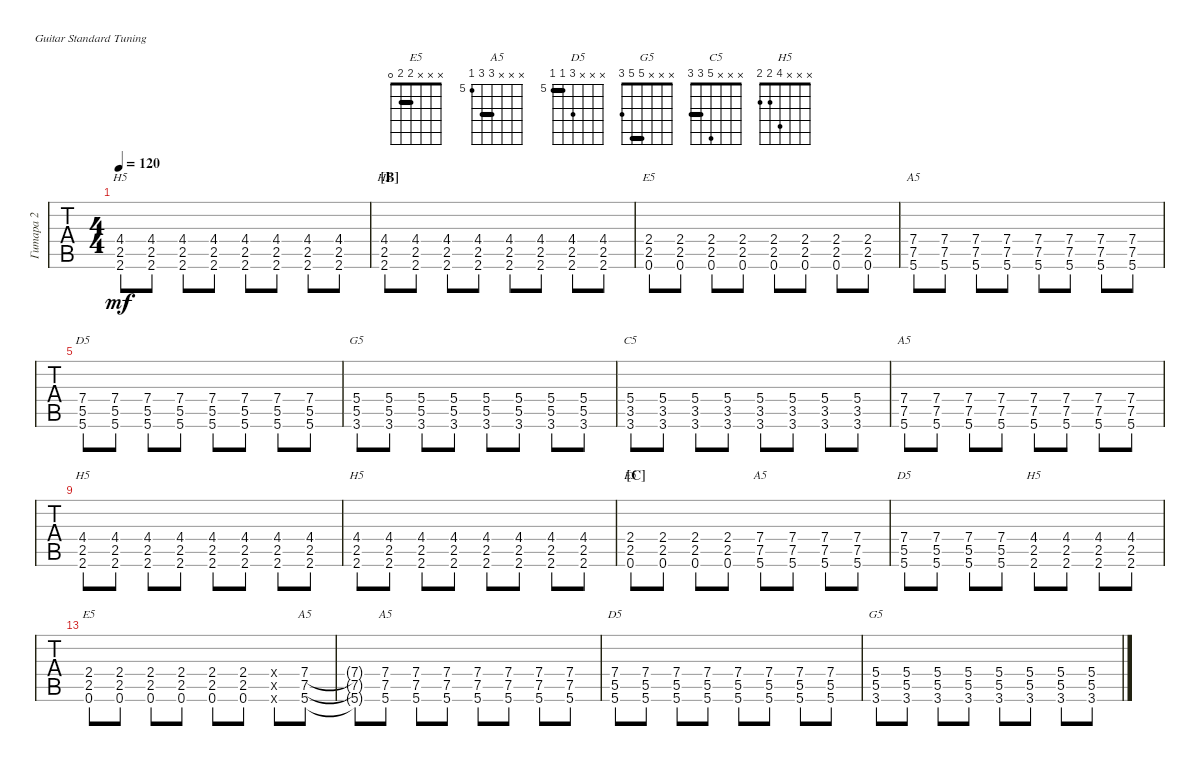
\defaultSystemsLayout 4
\bracketExtendMode groupsimilarinstruments
\multiTrackTrackNamePolicy hidden
\firstSystemTrackNameMode fullname
\otherSystemsTrackNameMode fullname
\otherSystemsTrackNameOrientation horizontal
\defaultBarNumberDisplay FirstOfSystem
\track ("Гитара 2" "E-Gt") {multiBarRest instrument distortionguitar}
\staff {tabs}
\tuning (E4 B3 G3 D3 A2 E2)
\chord ("E5" x x x 2 2 0) {barre 2}
\chord ("A5" x x x 7 7 5) {firstfret 5 barre 7}
\chord ("D5" x x x 7 5 5) {firstfret 5 barre 5}
\chord ("G5" x x x 5 5 3) {barre 5}
\chord ("C5" x x x 5 3 3) {barre 3}
\chord ("H5" x x x 4 2 2)
\ts (4 4)
\tempo 120
\clef g2
\ks eminor
(2.6 2.5 4.4).8{ch "H5" dy mf} (2.6 2.5 4.4).8 (2.6 2.5 4.4).8 (2.6 2.5 4.4).8 (2.6 2.5 4.4).8 (2.6 2.5 4.4).8 (2.6 2.5 4.4).8 (2.6 2.5 4.4).8 |
\section ("B" "")
(2.6 2.5 4.4).8{ch "H5"} (2.6 2.5 4.4).8 (2.6 2.5 4.4).8 (2.6 2.5 4.4).8 (2.6 2.5 4.4).8 (2.6 2.5 4.4).8 (2.6 2.5 4.4).8 (2.6 2.5 4.4).8 |
(0.6 2.5 2.4).8{ch "E5"} (0.6 2.5 2.4).8 (0.6 2.5 2.4).8 (0.6 2.5 2.4).8 (0.6 2.5 2.4).8 (0.6 2.5 2.4).8 (0.6 2.5 2.4).8 (0.6 2.5 2.4).8 |
(5.6 7.5 7.4).8{ch "A5"} (5.6 7.5 7.4).8 (5.6 7.5 7.4).8 (5.6 7.5 7.4).8 (5.6 7.5 7.4).8 (5.6 7.5 7.4).8 (5.6 7.5 7.4).8 (5.6 7.5 7.4).8 |
(7.4 5.5 5.6).8{ch "D5"} (7.4 5.5 5.6).8 (7.4 5.5 5.6).8 (7.4 5.5 5.6).8 (7.4 5.5 5.6).8 (7.4 5.5 5.6).8 (7.4 5.5 5.6).8 (7.4 5.5 5.6).8 |
(5.5 3.6 5.4).8{ch "G5"} (5.5 3.6 5.4).8 (5.5 3.6 5.4).8 (5.5 3.6 5.4).8 (5.5 3.6 5.4).8 (5.5 3.6 5.4).8 (5.5 3.6 5.4).8 (5.5 3.6 5.4).8 |
(5.4 3.5 3.6).8{ch "C5"} (5.4 3.5 3.6).8 (5.4 3.5 3.6).8 (5.4 3.5 3.6).8 (5.4 3.5 3.6).8 (5.4 3.5 3.6).8 (5.4 3.5 3.6).8 (5.4 3.5 3.6).8 |
(7.5 5.6 7.4).8{ch "A5"} (7.5 5.6 7.4).8 (7.5 5.6 7.4).8 (7.5 5.6 7.4).8 (7.5 5.6 7.4).8 (7.5 5.6 7.4).8 (7.5 5.6 7.4).8 (7.5 5.6 7.4).8 |
(2.6 2.5 4.4).8{ch "H5"} (2.6 2.5 4.4).8 (2.6 2.5 4.4).8 (2.6 2.5 4.4).8 (2.6 2.5 4.4).8 (2.6 2.5 4.4).8 (2.6 2.5 4.4).8 (2.6 2.5 4.4).8 |
(2.6 2.5 4.4).8{ch "H5"} (2.6 2.5 4.4).8 (2.6 2.5 4.4).8 (2.6 2.5 4.4).8 (2.6 2.5 4.4).8 (2.6 2.5 4.4).8 (2.6 2.5 4.4).8 (2.6 2.5 4.4).8 |
\section ("C" "")
(0.6 2.5 2.4).8{ch "E5"} (0.6 2.5 2.4).8 (0.6 2.5 2.4).8 (0.6 2.5 2.4).8 (7.5 5.6 7.4).8{ch "A5"} (7.5 5.6 7.4).8 (7.5 5.6 7.4).8 (7.5 5.6 7.4).8 |
(7.4 5.5 5.6).8{ch "D5"} (7.4 5.5 5.6).8 (7.4 5.5 5.6).8 (7.4 5.5 5.6).8 (2.6 2.5 4.4).8{ch "H5"} (2.6 2.5 4.4).8 (2.6 2.5 4.4).8 (2.6 2.5 4.4).8 |
(0.6 2.5 2.4).8{ch "E5"} (0.6 2.5 2.4).8 (0.6 2.5 2.4).8 (0.6 2.5 2.4).8 (0.6 2.5 2.4).8 (0.6 2.5 2.4).8 (0.6{x} 2.5{x} 2.4{x}).8 (7.5 5.6 7.4).8{ch "A5"} |
(7.5{t} 5.6{t} 7.4{t}).8 (7.5 5.6 7.4).8{ch "A5"} (7.5 5.6 7.4).8 (7.5 5.6 7.4).8 (7.5 5.6 7.4).8 (7.5 5.6 7.4).8 (7.5 5.6 7.4).8 (7.5 5.6 7.4).8 |
(7.4 5.5 5.6).8{ch "D5"} (7.4 5.5 5.6).8 (7.4 5.5 5.6).8 (7.4 5.5 5.6).8 (7.4 5.5 5.6).8 (7.4 5.5 5.6).8 (7.4 5.5 5.6).8 (7.4 5.5 5.6).8 |
(5.5 3.6 5.4).8{ch "G5"} (5.5 3.6 5.4).8 (5.5 3.6 5.4).8 (5.5 3.6 5.4).8 (5.5 3.6 5.4).8 (5.5 3.6 5.4).8 (5.5 3.6 5.4).8 (5.5 3.6 5.4).8
